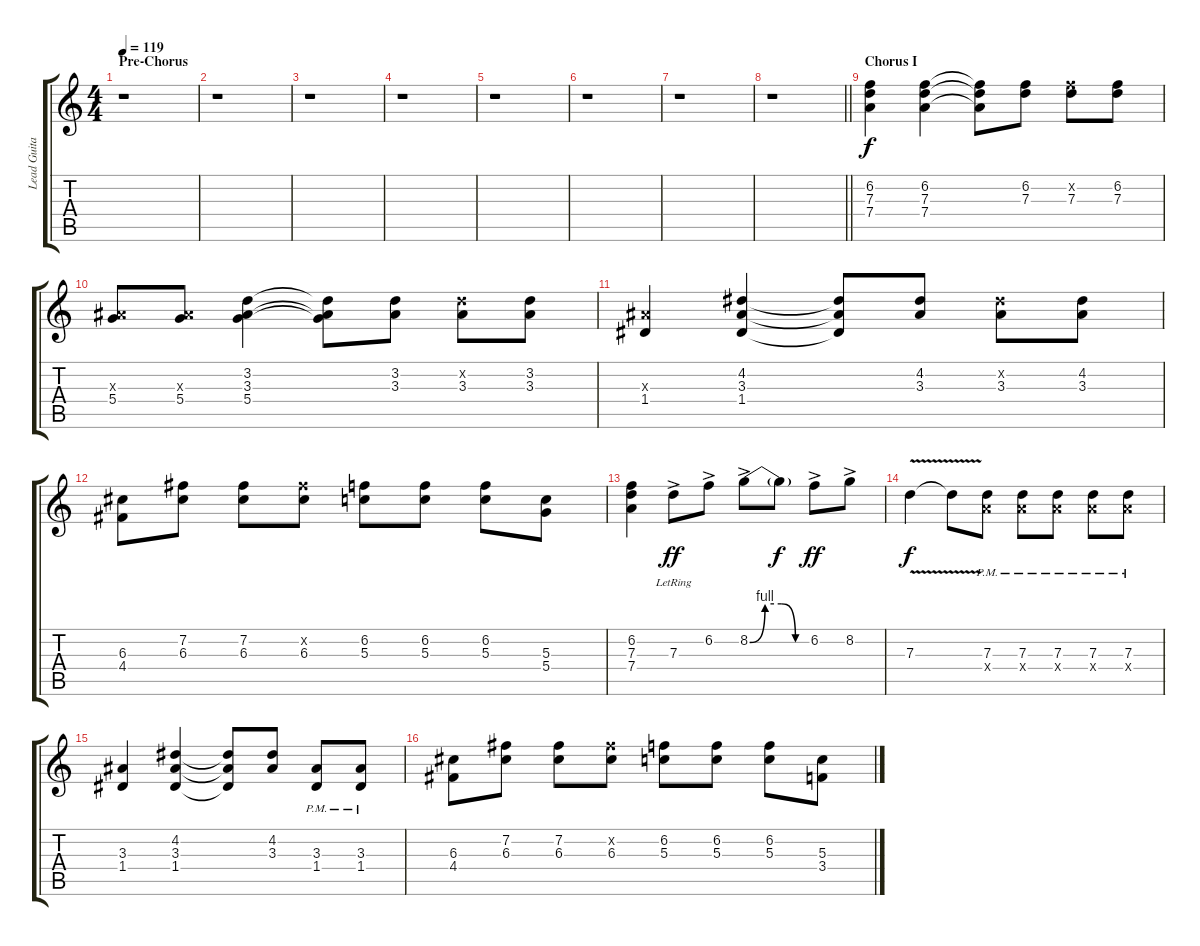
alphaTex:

\track ("Lead Guitar" "Lead Guita") {instrument overdrivenguitar}
\staff {score tabs}
\tuning (E4 B3 G3 D3 A2 E2) {hide}
\ts (4 4)
\section ("" "Pre-Chorus")
\tempo 119
\clef g2
\ks c
r.1{dy mp} |
r.1 |
r.1 |
r.1 |
r.1 |
r.1 |
r.1 |
\barLineRight lightlight
r.1 |
\section ("" "Chorus I")
(6.2 7.3 7.4).4{dy f volume 11 balance 10} (6.2 7.3 7.4).4 (6.2{t} 7.3{t} 7.4{t}).8 (6.2 7.3).8 (6.2{x} 7.3).8 (6.2 7.3).8 |
(3.3{x} 5.4).8 (3.3{x} 5.4).8 (3.2 3.3 5.4).4 (3.2{t} 3.3{t} 5.4{t}).8 (3.2 3.3).8 (3.2{x} 3.3).8 (3.2 3.3).8 |
(3.3{x} 1.4).4 (4.2 3.3 1.4).4 (4.2{t} 3.3{t} 1.4{t}).8 (4.2 3.3).8 (4.2{x} 3.3).8 (4.2 3.3).8 |
(6.3 4.4).8 (7.2 6.3).8 (7.2 6.3).8 (7.2{x} 6.3).8 (6.2 5.3).8 (6.2 5.3).8 (6.2 5.3).8 (5.3 5.4).8 |
(6.2 7.3 7.4).4 7.3{ac lr}.8{dy ff} 6.2{ac}.8 8.2{be (custom 0 0 15 4 31 4 45 0 60 0) ac}.8 8.2{t}.8{dy f} 6.2{ac}.8{dy ff} 8.2{ac}.8 |
7.3{v}.4{dy f} 7.3{t}.8 (7.3{pm} 7.4{x}).8 (7.3{pm} 7.4{x}).8 (7.3{pm} 7.4{x}).8 (7.3{pm} 7.4{x}).8 (7.3{pm} 7.4{x}).8 |
(3.3 1.4).4 (4.2 3.3 1.4).4 (4.2{t} 3.3{t} 1.4{t}).8 (4.2 3.3).8 (3.3 1.4{pm}).8 (3.3 1.4{pm}).8 |
(6.3 4.4).8 (7.2 6.3).8 (7.2 6.3).8 (7.2{x} 6.3).8 (6.2 5.3).8 (6.2 5.3).8 (6.2 5.3).8 (5.3 3.4).8
